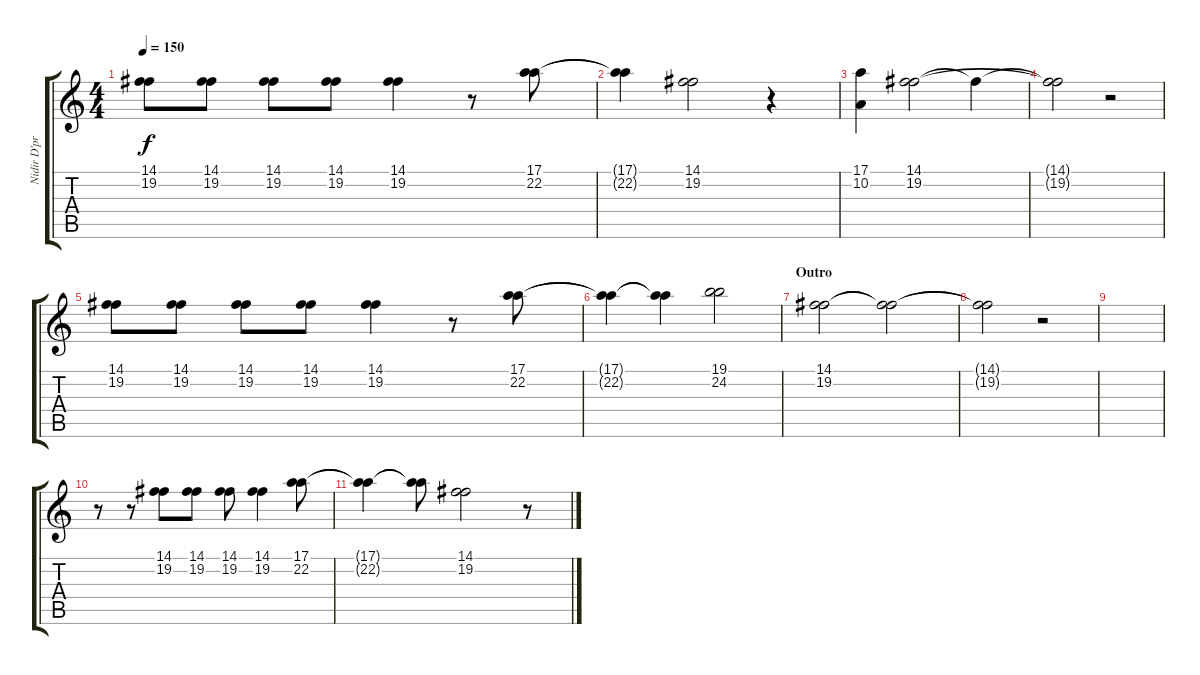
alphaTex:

\track ("Nidir D'priest - Lead Vocals" "Nidir D'pr") {instrument stringensemble1}
\staff {score tabs}
\tuning (E4 B3 G3 D3 A2 E2) {hide}
\ts (4 4)
\tempo 150
\clef g2
\ks c
(14.1 19.2).8{dy f} (14.1 19.2).8 (14.1 19.2).8 (14.1 19.2).8 (14.1 19.2).4 r.8 (17.1 22.2).8 |
(17.1{t} 22.2{t}).4 (14.1 19.2).2 r.4 |
(17.1 10.2).4 (14.1 19.2).2 19.2{t}.4 |
(14.1{t} 19.2{t}).2 r.2 |
(14.1 19.2).8 (14.1 19.2).8 (14.1 19.2).8 (14.1 19.2).8 (14.1 19.2).4 r.8 (17.1 22.2).8 |
(17.1{t} 22.2{t}).4 (17.1{t} 22.2{t}).4 (19.1 24.2).2 |
\section ("" "Outro")
(14.1 19.2).2 (14.1{t} 19.2{t}).2 |
(14.1{t} 19.2{t}).2 r.2 |
|
r.8 r.8 (14.1 19.2).8 (14.1 19.2).8 (14.1 19.2).8 (14.1 19.2).4 (17.1 22.2).8 |
(17.1{t} 22.2{t}).4 (17.1{t} 22.2{t}).8 (14.1 19.2).2 r.8
